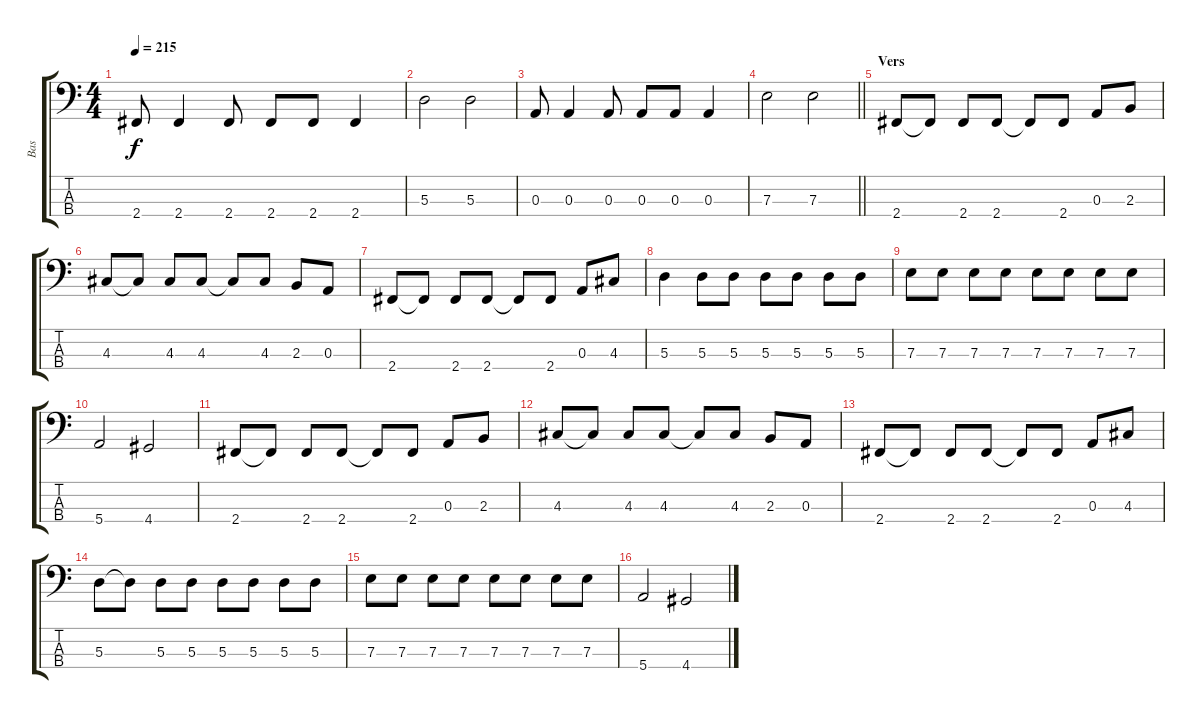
\track ("Bas" "Bas") {instrument electricbasspick}
\staff {score tabs}
\tuning (G2 D2 A1 E1) {hide}
\ts (4 4)
\tempo 215
\clef f4
\ks c
2.4.8{dy f} 2.4.4 2.4.8 2.4.8 2.4.8 2.4.4 |
5.3.2 5.3.2 |
0.3.8 0.3.4 0.3.8 0.3.8 0.3.8 0.3.4 |
\barLineRight lightlight
7.3.2 7.3.2 |
\section ("" "Vers")
2.4.8 2.4{t}.8 2.4.8 2.4.8 2.4{t}.8 2.4.8 0.3.8 2.3.8 |
4.3.8 4.3{t}.8 4.3.8 4.3.8 4.3{t}.8 4.3.8 2.3.8 0.3.8 |
2.4.8 2.4{t}.8 2.4.8 2.4.8 2.4{t}.8 2.4.8 0.3.8 4.3.8 |
5.3.4 5.3.8 5.3.8 5.3.8 5.3.8 5.3.8 5.3.8 |
7.3.8 7.3.8 7.3.8 7.3.8 7.3.8 7.3.8 7.3.8 7.3.8 |
5.4.2 4.4.2 |
2.4.8 2.4{t}.8 2.4.8 2.4.8 2.4{t}.8 2.4.8 0.3.8 2.3.8 |
4.3.8 4.3{t}.8 4.3.8 4.3.8 4.3{t}.8 4.3.8 2.3.8 0.3.8 |
2.4.8 2.4{t}.8 2.4.8 2.4.8 2.4{t}.8 2.4.8 0.3.8 4.3.8 |
5.3.8 5.3{t}.8 5.3.8 5.3.8 5.3.8 5.3.8 5.3.8 5.3.8 |
7.3.8 7.3.8 7.3.8 7.3.8 7.3.8 7.3.8 7.3.8 7.3.8 |
5.4.2 4.4.2
